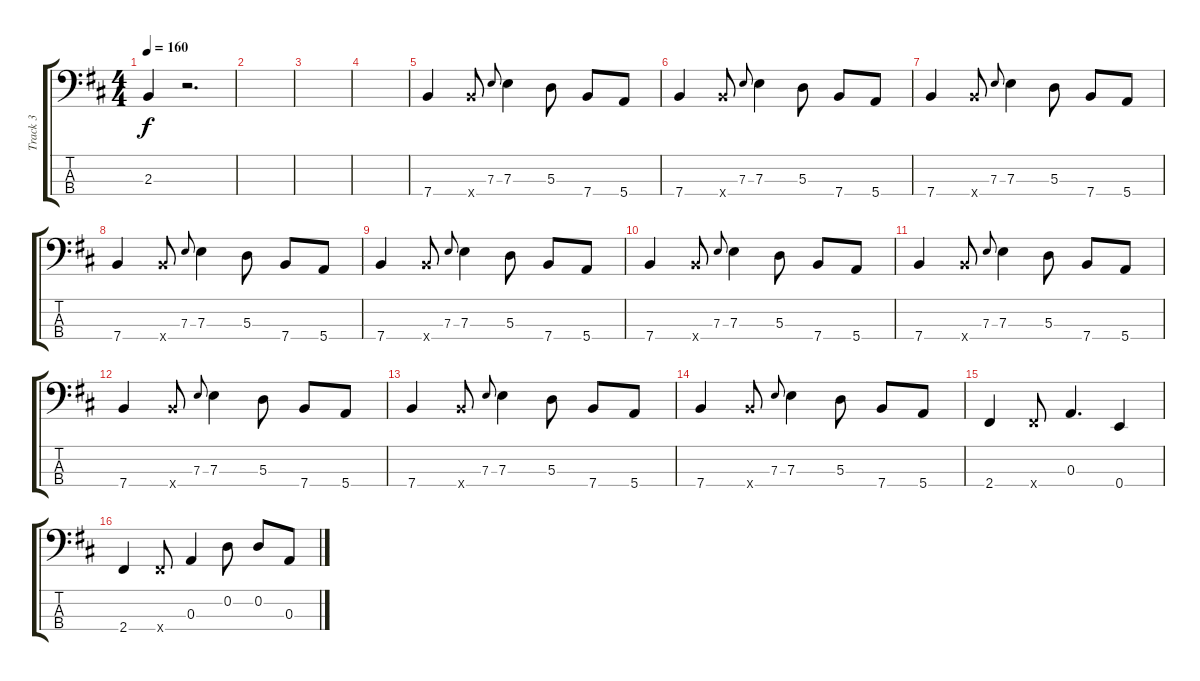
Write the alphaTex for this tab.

\track ("Track 3" "Track 3") {mute instrument electricbassfinger}
\staff {score tabs}
\tuning (G2 D2 A1 E1) {hide}
\ts (4 4)
\tempo 160
\clef f4
\ks bminor
2.3.4{dy f} r.2{d} |
|
|
|
7.4.4 7.4{x}.8 7.3.8{gr onbeat} 7.3.4 5.3.8 7.4.8 5.4.8 |
7.4.4 7.4{x}.8 7.3.8{gr onbeat} 7.3.4 5.3.8 7.4.8 5.4.8 |
7.4.4 7.4{x}.8 7.3.8{gr onbeat} 7.3.4 5.3.8 7.4.8 5.4.8 |
7.4.4 7.4{x}.8 7.3.8{gr onbeat} 7.3.4 5.3.8 7.4.8 5.4.8 |
7.4.4 7.4{x}.8 7.3.8{gr onbeat} 7.3.4 5.3.8 7.4.8 5.4.8 |
7.4.4 7.4{x}.8 7.3.8{gr onbeat} 7.3.4 5.3.8 7.4.8 5.4.8 |
7.4.4 7.4{x}.8 7.3.8{gr onbeat} 7.3.4 5.3.8 7.4.8 5.4.8 |
7.4.4 7.4{x}.8 7.3.8{gr onbeat} 7.3.4 5.3.8 7.4.8 5.4.8 |
7.4.4 7.4{x}.8 7.3.8{gr onbeat} 7.3.4 5.3.8 7.4.8 5.4.8 |
7.4.4 7.4{x}.8 7.3.8{gr onbeat} 7.3.4 5.3.8 7.4.8 5.4.8 |
2.4.4 2.4{x}.8 0.3.4{d} 0.4.4 |
2.4.4 2.4{x}.8 0.3.4 0.2.8 0.2.8 0.3.8
